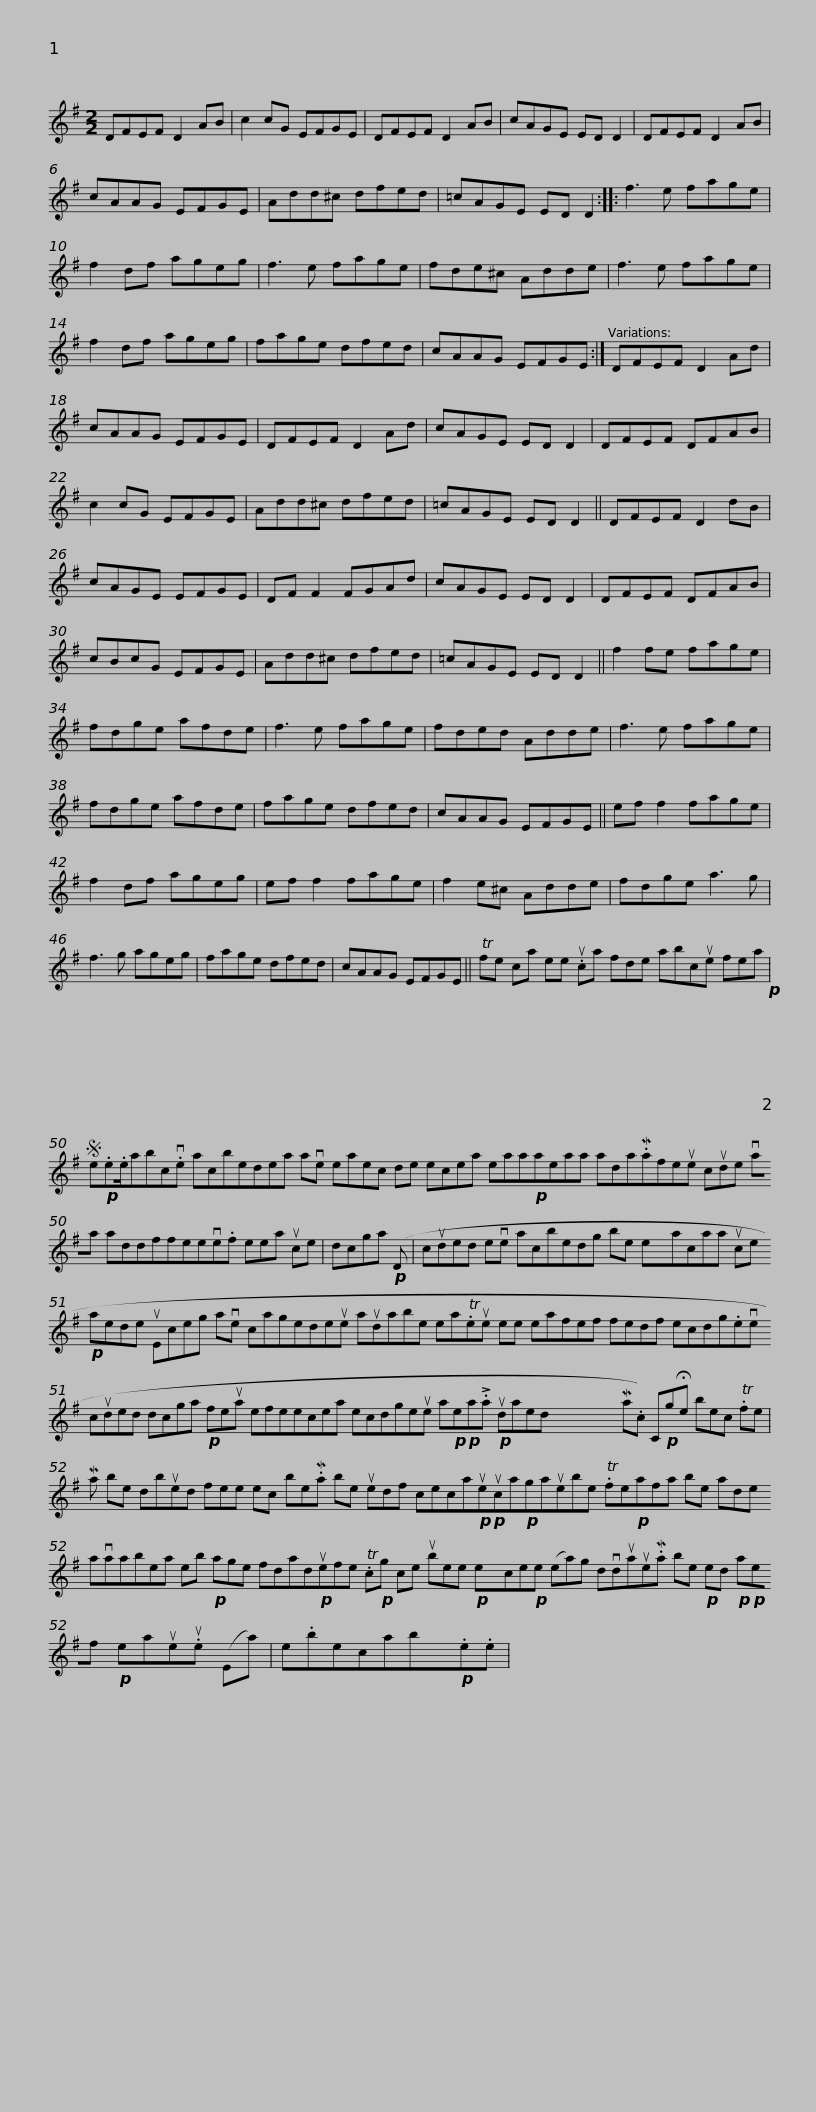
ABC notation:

X:1
L:1/8
M:2/2
I:linebreak $
K:G
V:1 treble
V:1
 DFEF D2 AB | c2 cG EFGE | DFEF D2 AB | cAGE ED D2 | DFEF D2 AB | %5
 cAAG EFGE |$ Add^c dfed | =cAGE ED D2 :: f3 e fage | f2 df ageg | %10
 f3 e fage |$ fde^c Adde | f3 e fage | f2 df ageg | fage dfed | %15
 cAAG EFGE :| DFEF D2 Ad |$ cAAG EFGE | DFEF D2 Ad | cAGE ED D2 | %20
 DFEF DFAB | c2 cG EFGE | Add^c dfed |$ =cAGE ED D2 || DFEF D2 dB | %25
 cAGE EFGE | DF F2 FGAd | cAGE ED D2 | DFEF DFAB |$ cBcG EFGE | %30
 Add^c dfed | =cAGE ED D2 || f2 fe fage | fdge afde | f3 e fage |$ %35
 fded Adde | f3 e fage | fdge afde | fage dfed | cAAG EFGE || %40
 ef f2 fage |$ f2 df ageg | ef f2 fage | f2 e^c Adde | fdge a3 g | %45
 f3 g ageg | fage dfed |$ cAAG EFGE || Tfe ca ee .uca fde abcue fea!p! |$S e!p!.e.e/abc.ve acbedea ave eaec de ecea eaa!p!aeaa ada.Mafeue cude vaa addffeeve.f eea uce |$ %50
 dcga!p! (D |$ cuded eve acbedg be exacaa uce!p! aede uEceg ave cagedeue audabe ea.Teue ee eafef fedf ecdg.eve cuded dcga!p! feua efeecea ecdgeue a!p!!p!ea!>!.a!p! udaed x20 Ma.c) C!p!g!fermata!e bec .Tfe |$ Ma be dbued fee ec be.Ma be uedf ceca!p!!p!ueuca!p!gauebe .Tfe!p!afa be ade avaabea eb!p! age fdad!p!uefe .Tc!p!g ce ubee!p! exce!p!e (ea)g dvduaue.Ma be!p! ed!p! a!p!ef!p! eaue.ue (Ea) |$ e.becabx!p!.e.e | %54
